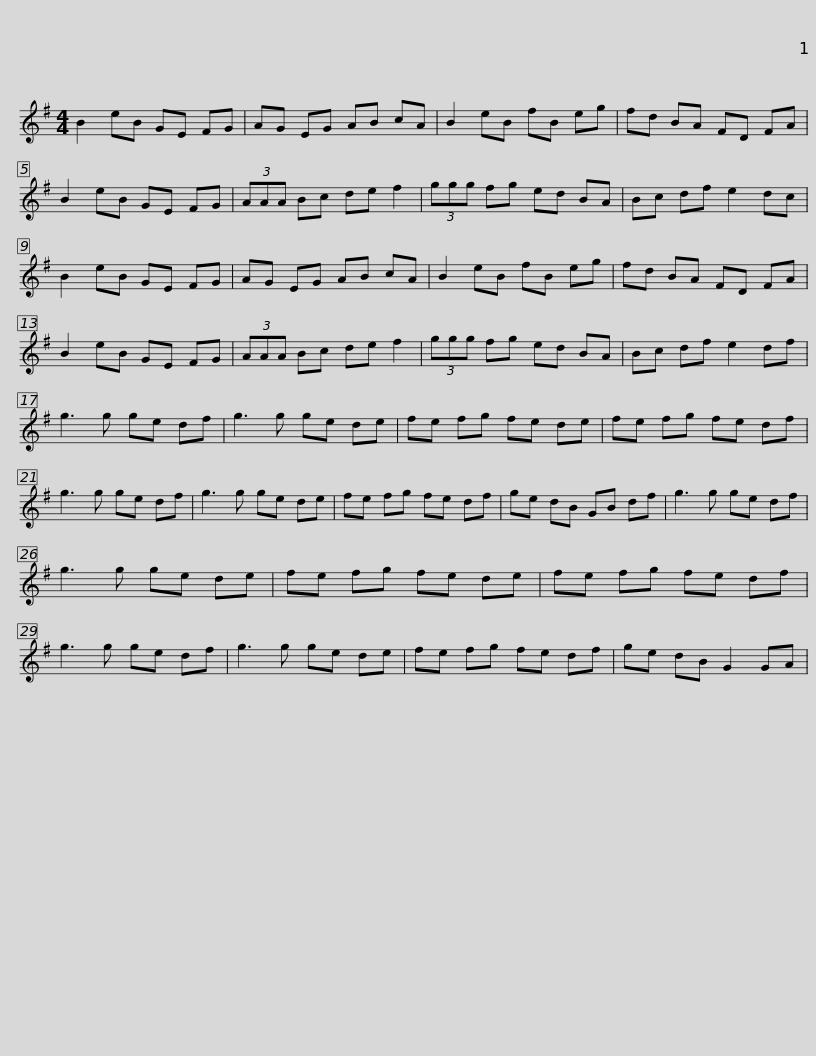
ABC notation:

X:1
L:1/8
M:4/4
I:linebreak $
K:Emin
V:1 treble
V:1
 B2 eB GE FG | AG EG AB cA | B2 eB fB eg | fd BA FD FA | B2 eB GE FG | %5
 (3AAA Bc de f2 |$ (3ggg fg ed BA | Bc df e2 dc | B2 eB GE FG | AG EG AB cA | %10
 B2 eB fB eg | fd BA FD FA |$ B2 eB GE FG | (3AAA Bc de f2 | (3ggg fg ed BA | %15
 Bc df e2 df | g3 g ge df | g3 g ge de |$ fe fg fe de | fe fg fe df | %20
 g3 g ge df | g3 g ge de | fe fg fe df | ge dB GB df |$ g3 g ge df | %25
 g3 g ge de | fe fg fe de | fe fg fe df | g3 g ge df | g3 g ge de |$ %30
 fe fg fe df | ge dB G2 GA | %32
